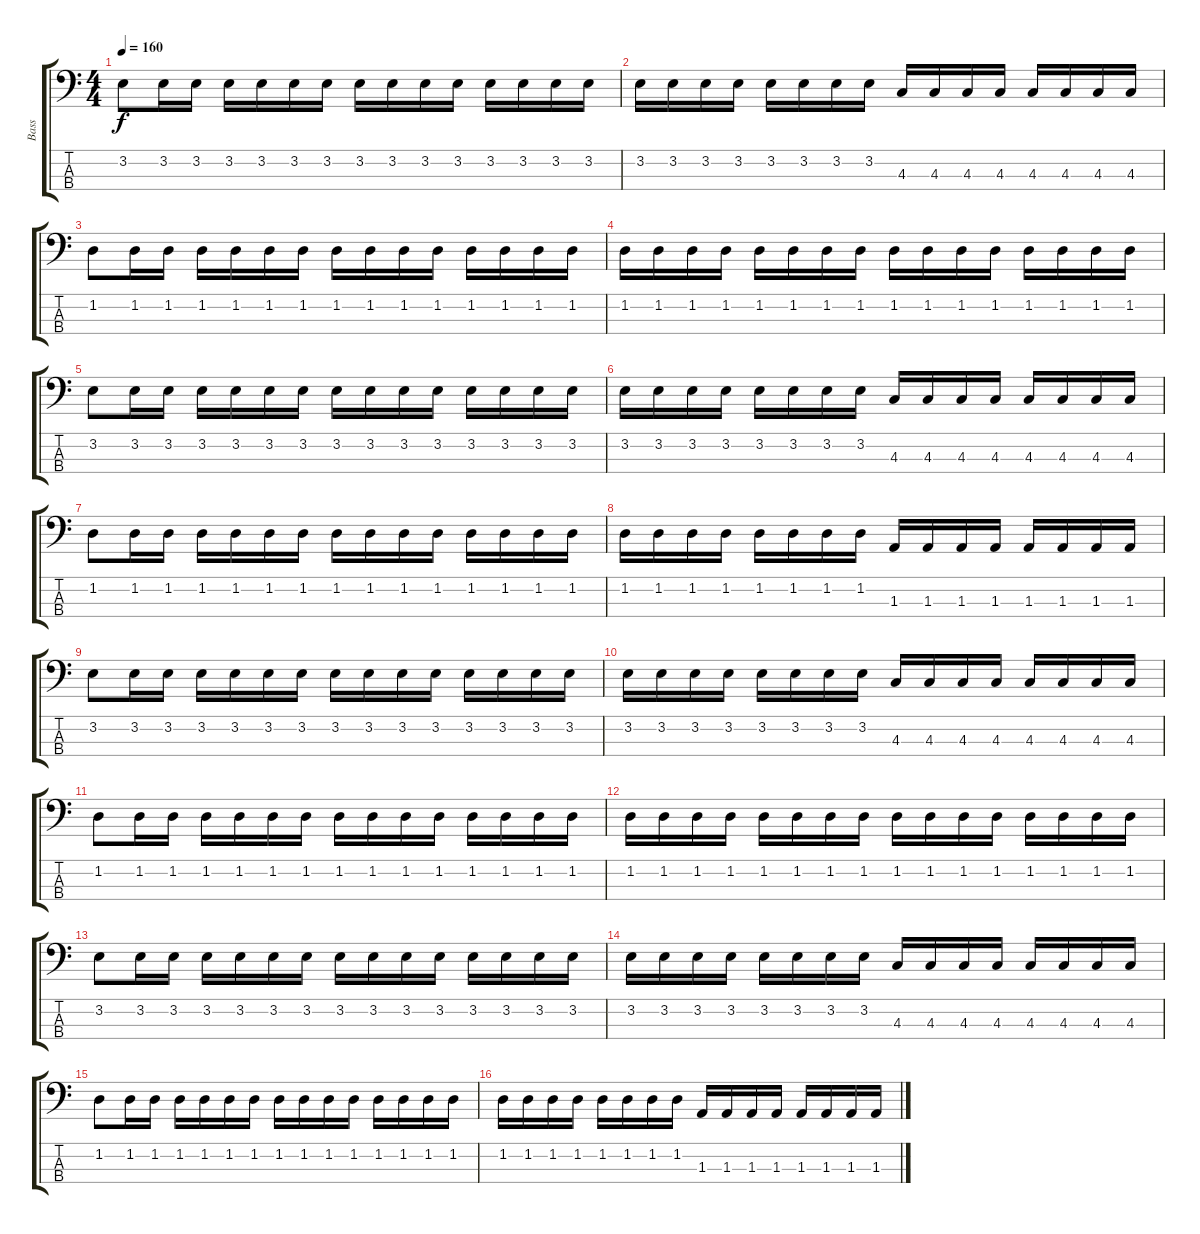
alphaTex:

\track ("Bass" "Bass") {instrument electricbasspick}
\staff {score tabs}
\tuning (Gb2 Db2 Ab1 Eb1) {hide}
\ts (4 4)
\tempo 160
\clef f4
\ks c
3.2.8{dy f} 3.2.16 3.2.16 3.2.16 3.2.16 3.2.16 3.2.16 3.2.16 3.2.16 3.2.16 3.2.16 3.2.16 3.2.16 3.2.16 3.2.16 |
3.2.16 3.2.16 3.2.16 3.2.16 3.2.16 3.2.16 3.2.16 3.2.16 4.3.16 4.3.16 4.3.16 4.3.16 4.3.16 4.3.16 4.3.16 4.3.16 |
1.2.8 1.2.16 1.2.16 1.2.16 1.2.16 1.2.16 1.2.16 1.2.16 1.2.16 1.2.16 1.2.16 1.2.16 1.2.16 1.2.16 1.2.16 |
1.2.16 1.2.16 1.2.16 1.2.16 1.2.16 1.2.16 1.2.16 1.2.16 1.2.16 1.2.16 1.2.16 1.2.16 1.2.16 1.2.16 1.2.16 1.2.16 |
3.2.8 3.2.16 3.2.16 3.2.16 3.2.16 3.2.16 3.2.16 3.2.16 3.2.16 3.2.16 3.2.16 3.2.16 3.2.16 3.2.16 3.2.16 |
3.2.16 3.2.16 3.2.16 3.2.16 3.2.16 3.2.16 3.2.16 3.2.16 4.3.16 4.3.16 4.3.16 4.3.16 4.3.16 4.3.16 4.3.16 4.3.16 |
1.2.8 1.2.16 1.2.16 1.2.16 1.2.16 1.2.16 1.2.16 1.2.16 1.2.16 1.2.16 1.2.16 1.2.16 1.2.16 1.2.16 1.2.16 |
1.2.16 1.2.16 1.2.16 1.2.16 1.2.16 1.2.16 1.2.16 1.2.16 1.3.16 1.3.16 1.3.16 1.3.16 1.3.16 1.3.16 1.3.16 1.3.16 |
3.2.8 3.2.16 3.2.16 3.2.16 3.2.16 3.2.16 3.2.16 3.2.16 3.2.16 3.2.16 3.2.16 3.2.16 3.2.16 3.2.16 3.2.16 |
3.2.16 3.2.16 3.2.16 3.2.16 3.2.16 3.2.16 3.2.16 3.2.16 4.3.16 4.3.16 4.3.16 4.3.16 4.3.16 4.3.16 4.3.16 4.3.16 |
1.2.8 1.2.16 1.2.16 1.2.16 1.2.16 1.2.16 1.2.16 1.2.16 1.2.16 1.2.16 1.2.16 1.2.16 1.2.16 1.2.16 1.2.16 |
1.2.16 1.2.16 1.2.16 1.2.16 1.2.16 1.2.16 1.2.16 1.2.16 1.2.16 1.2.16 1.2.16 1.2.16 1.2.16 1.2.16 1.2.16 1.2.16 |
3.2.8 3.2.16 3.2.16 3.2.16 3.2.16 3.2.16 3.2.16 3.2.16 3.2.16 3.2.16 3.2.16 3.2.16 3.2.16 3.2.16 3.2.16 |
3.2.16 3.2.16 3.2.16 3.2.16 3.2.16 3.2.16 3.2.16 3.2.16 4.3.16 4.3.16 4.3.16 4.3.16 4.3.16 4.3.16 4.3.16 4.3.16 |
1.2.8 1.2.16 1.2.16 1.2.16 1.2.16 1.2.16 1.2.16 1.2.16 1.2.16 1.2.16 1.2.16 1.2.16 1.2.16 1.2.16 1.2.16 |
1.2.16 1.2.16 1.2.16 1.2.16 1.2.16 1.2.16 1.2.16 1.2.16 1.3.16 1.3.16 1.3.16 1.3.16 1.3.16 1.3.16 1.3.16 1.3.16
